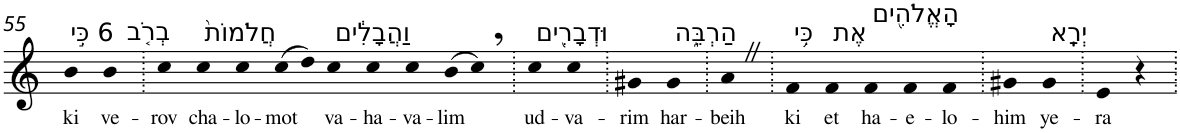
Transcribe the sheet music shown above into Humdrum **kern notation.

**kern	**text
*part1	*part1
*staff1	*staff1
*I"Piano	*
*I'Pno	*
!!LO:PB:g=z
*clefG2	*
*k[]	*
=55	=55
!LO:TX:a:t=6 כִּ֣י	!
!	!LO:LY:b
4b	ki
!LO:TX:a:t=בְרֹ֤ב	!
!	!LO:LY:b
4b	ve-
=56.	=56.
!	!LO:LY:b
4cc	-rov
!LO:TX:a:t=חֲלֹמוֹת֙	!
!	!LO:LY:b
4cc	cha-
!	!LO:LY:b
4cc	-lo-
!	!LO:LY:b
(>8cc	-mot
8dd)	.
!LO:TX:a:t=וַהֲבָלִ֔ים	!
!	!LO:LY:b
4cc	va-
!	!LO:LY:b
4cc	-ha-
!	!LO:LY:b
4cc	-va-
!	!LO:LY:b
(>8b	-lim
8cc,)	.
=57.	=57.
!LO:TX:a:t=וּדְבָרִ֖ים	!
!	!LO:LY:b
4cc	ud-
!	!LO:LY:b
4cc	-va-
=58.	=58.
!	!LO:LY:b
4g#X	-rim
!LO:TX:a:t=הַרְבֵּ֑ה	!
!	!LO:LY:b
4g#	har-
=59.	=59.
!	!LO:LY:b
4aZ	-beih
=60.	=60.
!LO:TX:a:t=כִּ֥י	!
!	!LO:LY:b
4f	ki
!LO:TX:a:t=אֶת	!
!	!LO:LY:b
4f	et
!LO:TX:a:t=הָאֱלֹהִ֖ים	!
!	!LO:LY:b
4f	ha-
!	!LO:LY:b
4f	-e-
!	!LO:LY:b
4f	-lo-
=61.	=61.
!	!LO:LY:b
4g#X	-him
!LO:TX:a:t=יְרָֽא	!
!	!LO:LY:b
4g#	ye-
=62.	=62.
!	!LO:LY:b
4e	-ra
4r	.
=.	=.
*-	*-
